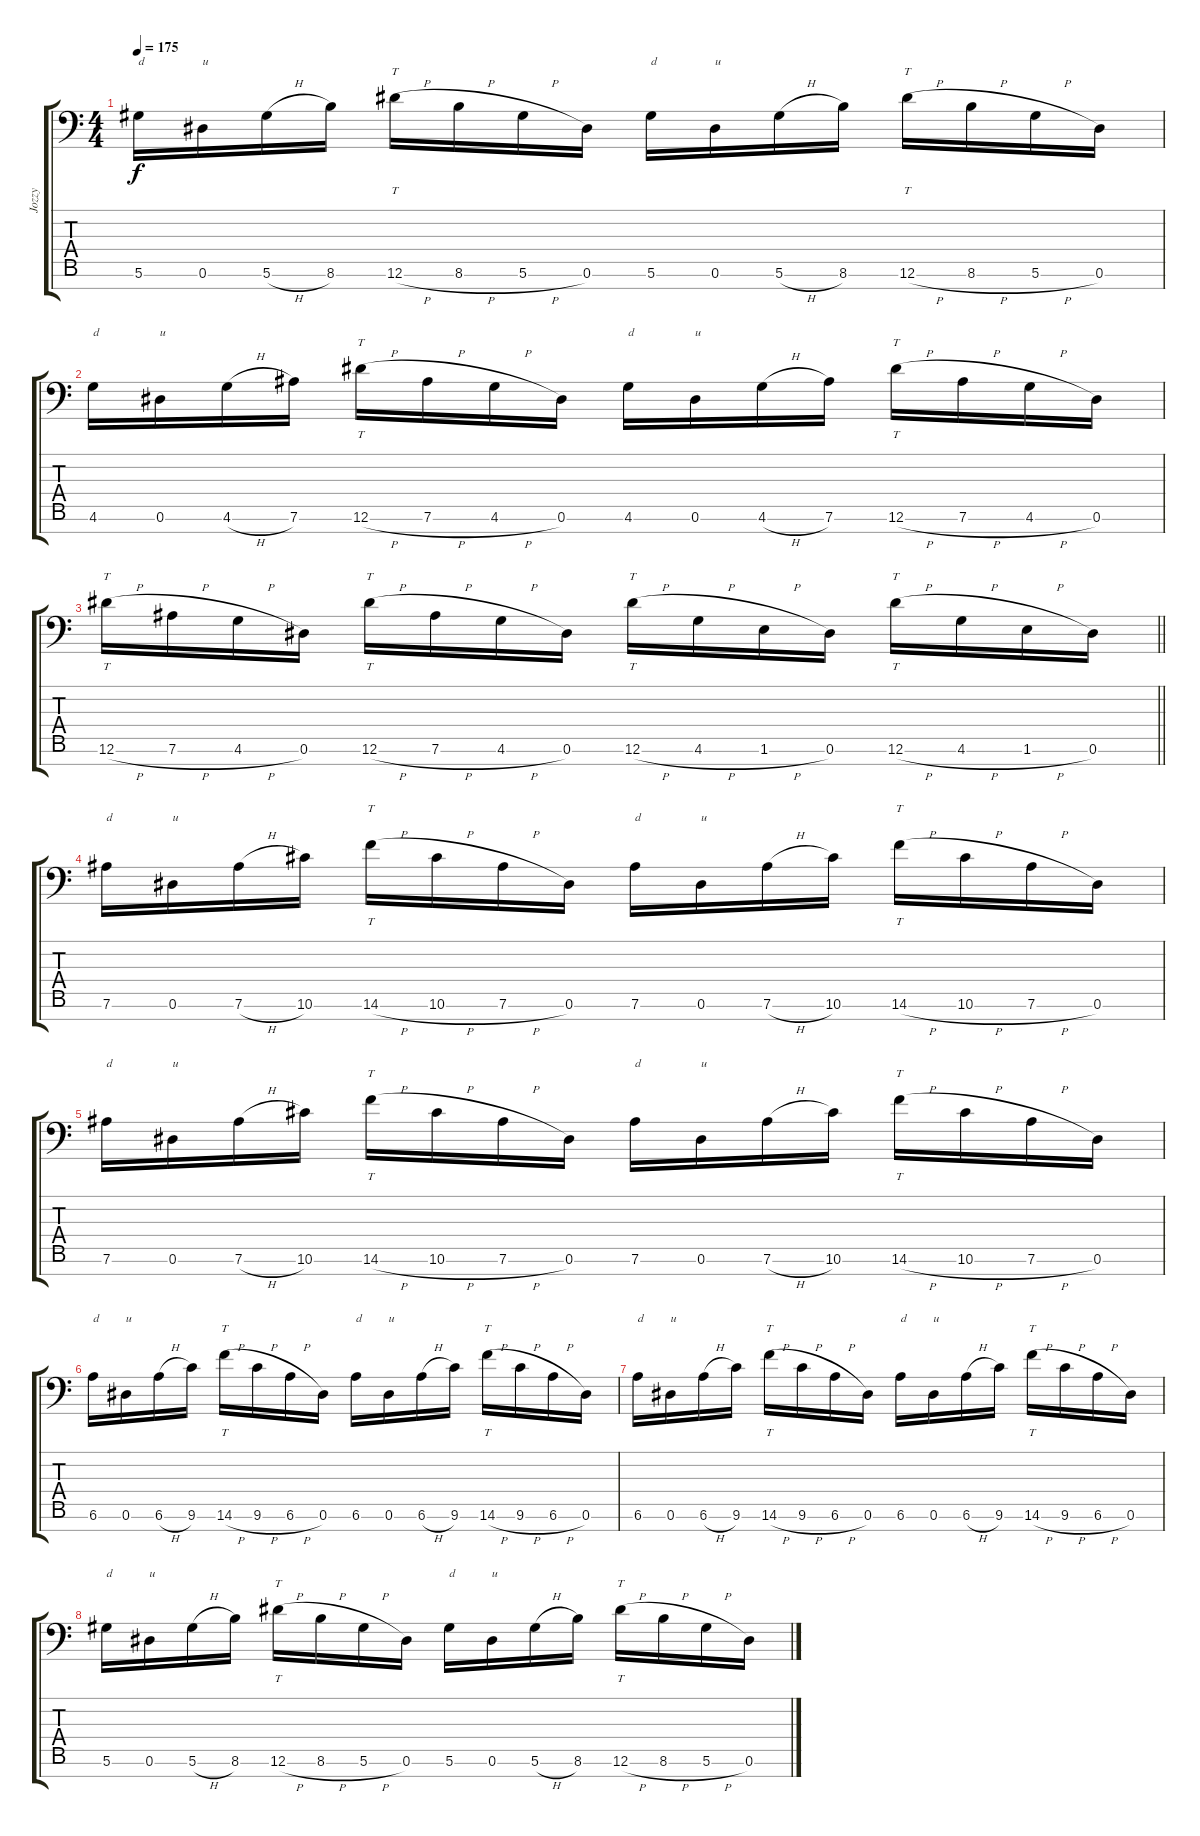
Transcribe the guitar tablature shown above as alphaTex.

\track ("Jozzy" "Jozzy") {instrument distortionguitar}
\staff {score tabs}
\tuning (Eb4 Bb3 Gb3 Db3 Ab2 Eb2 Bb1) {hide}
\ts (4 4)
\tempo 175
\clef f4
\ks c
5.6.16{txt "d" dy f} 0.6.16{txt "u"} 5.6{h}.16 8.6.16 12.6{h}.16{tt} 8.6{h}.16 5.6{h}.16 0.6.16 5.6.16{txt "d"} 0.6.16{txt "u"} 5.6{h}.16 8.6.16 12.6{h}.16{tt} 8.6{h}.16 5.6{h}.16 0.6.16 |
4.6.16{txt "d"} 0.6.16{txt "u"} 4.6{h}.16 7.6.16 12.6{h}.16{tt} 7.6{h}.16 4.6{h}.16 0.6.16 4.6.16{txt "d"} 0.6.16{txt "u"} 4.6{h}.16 7.6.16 12.6{h}.16{tt} 7.6{h}.16 4.6{h}.16 0.6.16 |
\barLineRight lightlight
12.6{h}.16{tt} 7.6{h}.16 4.6{h}.16 0.6.16 12.6{h}.16{tt} 7.6{h}.16 4.6{h}.16 0.6.16 12.6{h}.16{tt} 4.6{h}.16 1.6{h}.16 0.6.16 12.6{h}.16{tt} 4.6{h}.16 1.6{h}.16 0.6.16 |
\section ("" "")
7.6.16{txt "d"} 0.6.16{txt "u"} 7.6{h}.16 10.6.16 14.6{h}.16{tt} 10.6{h}.16 7.6{h}.16 0.6.16 7.6.16{txt "d"} 0.6.16{txt "u"} 7.6{h}.16 10.6.16 14.6{h}.16{tt} 10.6{h}.16 7.6{h}.16 0.6.16 |
7.6.16{txt "d"} 0.6.16{txt "u"} 7.6{h}.16 10.6.16 14.6{h}.16{tt} 10.6{h}.16 7.6{h}.16 0.6.16 7.6.16{txt "d"} 0.6.16{txt "u"} 7.6{h}.16 10.6.16 14.6{h}.16{tt} 10.6{h}.16 7.6{h}.16 0.6.16 |
6.6.16{txt "d"} 0.6.16{txt "u"} 6.6{h}.16 9.6.16 14.6{h}.16{tt} 9.6{h}.16 6.6{h}.16 0.6.16 6.6.16{txt "d"} 0.6.16{txt "u"} 6.6{h}.16 9.6.16 14.6{h}.16{tt} 9.6{h}.16 6.6{h}.16 0.6.16 |
6.6.16{txt "d"} 0.6.16{txt "u"} 6.6{h}.16 9.6.16 14.6{h}.16{tt} 9.6{h}.16 6.6{h}.16 0.6.16 6.6.16{txt "d"} 0.6.16{txt "u"} 6.6{h}.16 9.6.16 14.6{h}.16{tt} 9.6{h}.16 6.6{h}.16 0.6.16 |
5.6.16{txt "d"} 0.6.16{txt "u"} 5.6{h}.16 8.6.16 12.6{h}.16{tt} 8.6{h}.16 5.6{h}.16 0.6.16 5.6.16{txt "d"} 0.6.16{txt "u"} 5.6{h}.16 8.6.16 12.6{h}.16{tt} 8.6{h}.16 5.6{h}.16 0.6.16
